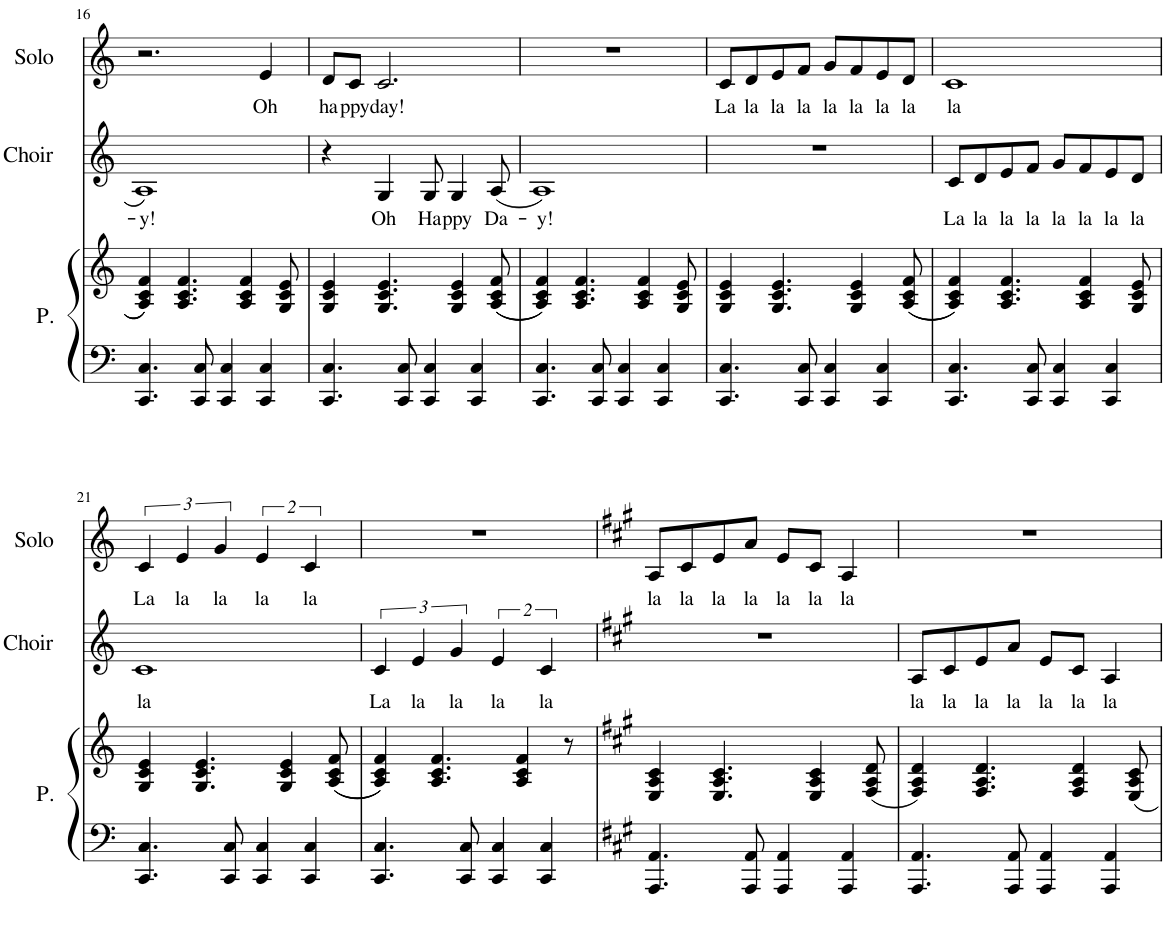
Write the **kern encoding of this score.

**kern	**kern	**kern	**text	**kern	**text
*part3	*part3	*part2	*part2	*part1	*part1
*staff4	*staff3	*staff2	*staff2	*staff1	*staff1
*I"Piano	*	*I"Choir	*	*I"Solo	*
*I'P.	*	*I'Choir	*	*I'Solo	*
!!LO:PB:g=z
*clefF4	*clefG2	*clefG2	*	*clefG2	*
*k[]	*k[]	*k[]	*	*k[]	*
*M4/4	*M4/4	*M4/4	*	*M4/4	*
=16	=16	=16	=16	=16	=16
!	!	!	!LO:LY:b	!	!
4.CC/ 4.C/	4A/ 4c/ 4f/	1A	-y!	2.r	.
.	4.A/ 4.c/ 4.f/	.	.	.	.
8CC/ 8C/	.	.	.	.	.
4CC/ 4C/	.	.	.	.	.
.	4A/ 4c/ 4f/	.	.	.	.
!	!	!	!	!	!LO:LY:b
4CC/ 4C/	.	.	.	4e/	Oh
.	8G/ 8c/ 8e/	.	.	.	.
=17	=17	=17	=17	=17	=17
!	!	!	!	!	!LO:LY:b
4.CC/ 4.C/	4G/ 4c/ 4e/	4r	.	8d/L	ha-
!	!	!	!	!	!LO:LY:b
.	.	.	.	8c/J	-ppy
!	!	!	!LO:LY:b	!	!LO:LY:b
.	4.G/ 4.c/ 4.e/	4G/	Oh	2.c/	day!
8CC/ 8C/	.	.	.	.	.
!	!	!	!LO:LY:b	!	!
4CC/ 4C/	.	8G/	Ha-	.	.
!	!	!	!LO:LY:b	!	!
.	4G/ 4c/ 4e/	4G/	-ppy	.	.
4CC/ 4C/	.	.	.	.	.
!	!	!	!LO:LY:b	!	!
.	((8A/ 8c/ 8f/	(8A/	Da-	.	.
=18	=18	=18	=18	=18	=18
!	!	!	!LO:LY:b	!	!
4.CC/ 4.C/	4A/ 4c/ 4f/))	1A)	-y!	1r	.
.	4.A/ 4.c/ 4.f/	.	.	.	.
8CC/ 8C/	.	.	.	.	.
4CC/ 4C/	.	.	.	.	.
.	4A/ 4c/ 4f/	.	.	.	.
4CC/ 4C/	.	.	.	.	.
.	8G/ 8c/ 8e/	.	.	.	.
=19	=19	=19	=19	=19	=19
!	!	!	!	!	!LO:LY:b
4.CC/ 4.C/	4G/ 4c/ 4e/	1r	.	8c/L	La
!	!	!	!	!	!LO:LY:b
.	.	.	.	8d/	la
!	!	!	!	!	!LO:LY:b
.	4.G/ 4.c/ 4.e/	.	.	8e/	la
!	!	!	!	!	!LO:LY:b
8CC/ 8C/	.	.	.	8f/J	la
!	!	!	!	!	!LO:LY:b
4CC/ 4C/	.	.	.	8g/L	la
!	!	!	!	!	!LO:LY:b
.	4G/ 4c/ 4e/	.	.	8f/	la
!	!	!	!	!	!LO:LY:b
4CC/ 4C/	.	.	.	8e/	la
!	!	!	!	!	!LO:LY:b
.	((8A/ 8c/ 8f/	.	.	8d/J	la
=20	=20	=20	=20	=20	=20
!	!	!	!LO:LY:b	!	!LO:LY:b
4.CC/ 4.C/	4A/ 4c/ 4f/))	8c/L	La	1c	la
!	!	!	!LO:LY:b	!	!
.	.	8d/	la	.	.
!	!	!	!LO:LY:b	!	!
.	4.A/ 4.c/ 4.f/	8e/	la	.	.
!	!	!	!LO:LY:b	!	!
8CC/ 8C/	.	8f/J	la	.	.
!	!	!	!LO:LY:b	!	!
4CC/ 4C/	.	8g/L	la	.	.
!	!	!	!LO:LY:b	!	!
.	4A/ 4c/ 4f/	8f/	la	.	.
!	!	!	!LO:LY:b	!	!
4CC/ 4C/	.	8e/	la	.	.
!	!	!	!LO:LY:b	!	!
.	8G/ 8c/ 8e/	8d/J	la	.	.
!!LO:LB:g=z
=21	=21	=21	=21	=21	=21
!	!	!	!LO:LY:b	!	!LO:LY:b
4.CC/ 4.C/	4G/ 4c/ 4e/	1c	la	6c/	La
!	!	!	!	!	!LO:LY:b
.	.	.	.	6e/	la
.	4.G/ 4.c/ 4.e/	.	.	.	.
!	!	!	!	!	!LO:LY:b
.	.	.	.	6g/	la
8CC/ 8C/	.	.	.	.	.
!	!	!	!	!	!LO:LY:b
4CC/ 4C/	.	.	.	4e/	la
.	4G/ 4c/ 4e/	.	.	.	.
!	!	!	!	!	!LO:LY:b
4CC/ 4C/	.	.	.	4c/	la
.	((8A/ 8c/ 8f/	.	.	.	.
=22	=22	=22	=22	=22	=22
!	!	!	!LO:LY:b	!	!
4.CC/ 4.C/	4A/ 4c/ 4f/))	6c/	La	1r	.
!	!	!	!LO:LY:b	!	!
.	.	6e/	la	.	.
.	4.A/ 4.c/ 4.f/	.	.	.	.
!	!	!	!LO:LY:b	!	!
.	.	6g/	la	.	.
8CC/ 8C/	.	.	.	.	.
!	!	!	!LO:LY:b	!	!
4CC/ 4C/	.	4e/	la	.	.
.	4A/ 4c/ 4f/	.	.	.	.
!	!	!	!LO:LY:b	!	!
4CC/ 4C/	.	4c/	la	.	.
.	8r	.	.	.	.
=23	=23	=23	=23	=23	=23
*k[f#c#g#]	*k[f#c#g#]	*k[f#c#g#]	*	*k[f#c#g#]	*
!	!	!	!	!	!LO:LY:b
4.AAA/ 4.AA/	4E/ 4A/ 4c#/	1r	.	8A/L	la
!	!	!	!	!	!LO:LY:b
.	.	.	.	8c#/	la
!	!	!	!	!	!LO:LY:b
.	4.E/ 4.A/ 4.c#/	.	.	8e/	la
!	!	!	!	!	!LO:LY:b
8AAA/ 8AA/	.	.	.	8a/J	la
!	!	!	!	!	!LO:LY:b
4AAA/ 4AA/	.	.	.	8e/L	la
!	!	!	!	!	!LO:LY:b
.	4E/ 4A/ 4c#/	.	.	8c#/J	la
!	!	!	!	!	!LO:LY:b
4AAA/ 4AA/	.	.	.	4A/	la
.	(8F#/ 8A/ 8d/	.	.	.	.
=24	=24	=24	=24	=24	=24
!	!	!	!LO:LY:b	!	!
4.AAA/ 4.AA/	4F#/ 4A/ 4d/)	8A/L	la	1r	.
!	!	!	!LO:LY:b	!	!
.	.	8c#/	la	.	.
!	!	!	!LO:LY:b	!	!
.	4.F#/ 4.A/ 4.d/	8e/	la	.	.
!	!	!	!LO:LY:b	!	!
8AAA/ 8AA/	.	8a/J	la	.	.
!	!	!	!LO:LY:b	!	!
4AAA/ 4AA/	.	8e/L	la	.	.
!	!	!	!LO:LY:b	!	!
.	4F#/ 4A/ 4d/	8c#/J	la	.	.
!	!	!	!LO:LY:b	!	!
4AAA/ 4AA/	.	4A/	la	.	.
.	8E/ 8A/ 8c#/	.	.	.	.
=	=	=	=	=	=
*-	*-	*-	*-	*-	*-
